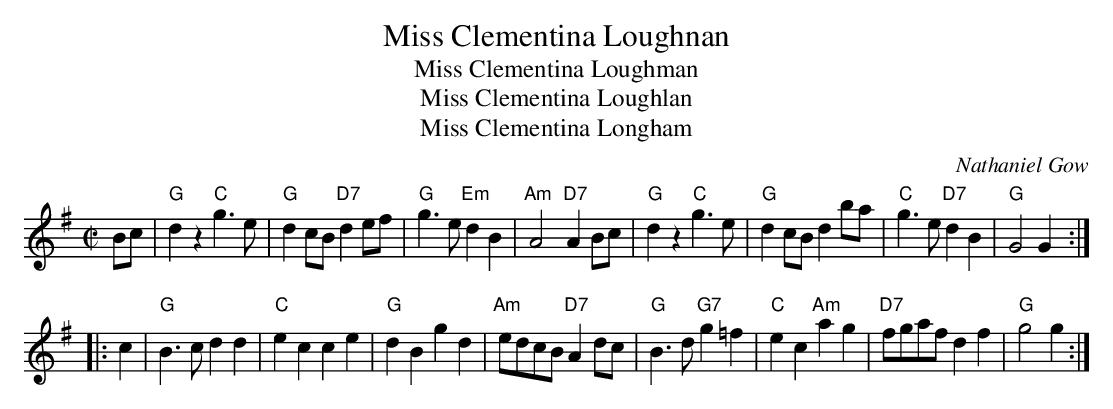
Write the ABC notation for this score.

X:1
T: Miss Clementina Loughnan
T: Miss Clementina Loughman
T: Miss Clementina Loughlan
T: Miss Clementina Longham
C: Nathaniel Gow
M: C|
L: 1/8
K: G
Bc \
| "G"d2z2 "C"g3e   | "G"d2cB "D7"d2ef | "G"g3e "Em"d2B2 | "Am"A4 "D7"A2Bc \
| "G"d2z2 "C"g3e   | "G"d2cB     d2ba | "C"g3e "D7"d2B2 |  "G"G4     G2  :|
|: c2 \
| "G"B3c     d2d2  | "C"e2c2     c2e2 |  "G"d2B2   g2d2 | "Am"edcB "D7"A2dc \
| "G"B3d "G7"g2=f2 | "C"e2c2 "Am"a2g2 | "D7"fgaf   d2f2 |  "G"g4       g2  :|
